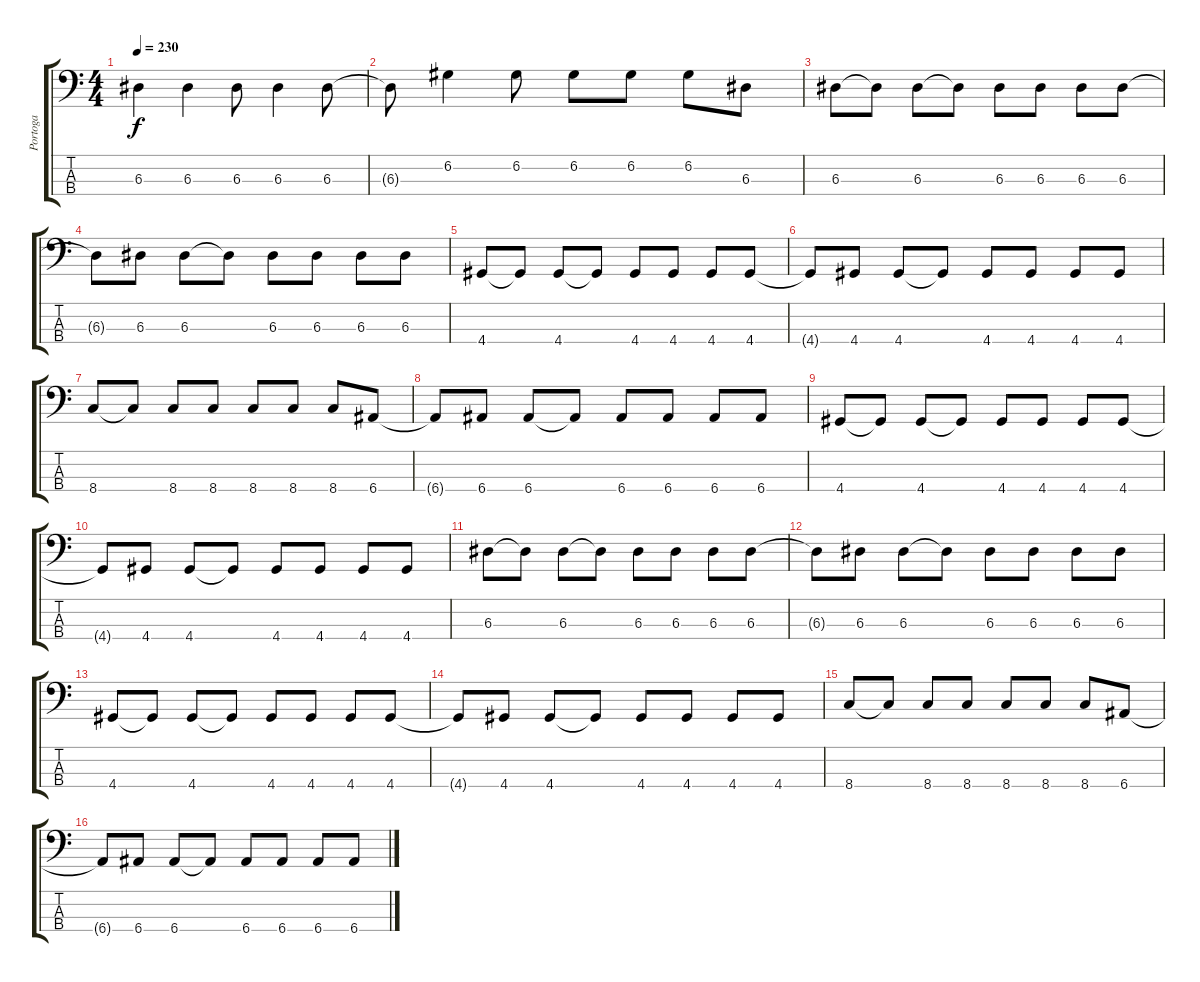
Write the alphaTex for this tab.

\track ("Portoga" "Portoga") {instrument electricbassfinger}
\staff {score tabs}
\tuning (G2 D2 A1 E1) {hide}
\ts (4 4)
\tempo 230
\clef f4
\ks c
6.3.4{dy f} 6.3.4 6.3.8 6.3.4 6.3.8 |
6.3{t}.8 6.2.4 6.2.8 6.2.8 6.2.8 6.2.8 6.3.8 |
6.3.8 6.3{t}.8 6.3.8 6.3{t}.8 6.3.8 6.3.8 6.3.8 6.3.8 |
6.3{t}.8 6.3.8 6.3.8 6.3{t}.8 6.3.8 6.3.8 6.3.8 6.3.8 |
4.4.8 4.4{t}.8 4.4.8 4.4{t}.8 4.4.8 4.4.8 4.4.8 4.4.8 |
4.4{t}.8 4.4.8 4.4.8 4.4{t}.8 4.4.8 4.4.8 4.4.8 4.4.8 |
8.4.8 8.4{t}.8 8.4.8 8.4.8 8.4.8 8.4.8 8.4.8 6.4.8 |
6.4{t}.8 6.4.8 6.4.8 6.4{t}.8 6.4.8 6.4.8 6.4.8 6.4.8 |
4.4.8 4.4{t}.8 4.4.8 4.4{t}.8 4.4.8 4.4.8 4.4.8 4.4.8 |
4.4{t}.8 4.4.8 4.4.8 4.4{t}.8 4.4.8 4.4.8 4.4.8 4.4.8 |
6.3.8 6.3{t}.8 6.3.8 6.3{t}.8 6.3.8 6.3.8 6.3.8 6.3.8 |
6.3{t}.8 6.3.8 6.3.8 6.3{t}.8 6.3.8 6.3.8 6.3.8 6.3.8 |
4.4.8 4.4{t}.8 4.4.8 4.4{t}.8 4.4.8 4.4.8 4.4.8 4.4.8 |
4.4{t}.8 4.4.8 4.4.8 4.4{t}.8 4.4.8 4.4.8 4.4.8 4.4.8 |
8.4.8 8.4{t}.8 8.4.8 8.4.8 8.4.8 8.4.8 8.4.8 6.4.8 |
6.4{t}.8 6.4.8 6.4.8 6.4{t}.8 6.4.8 6.4.8 6.4.8 6.4.8
